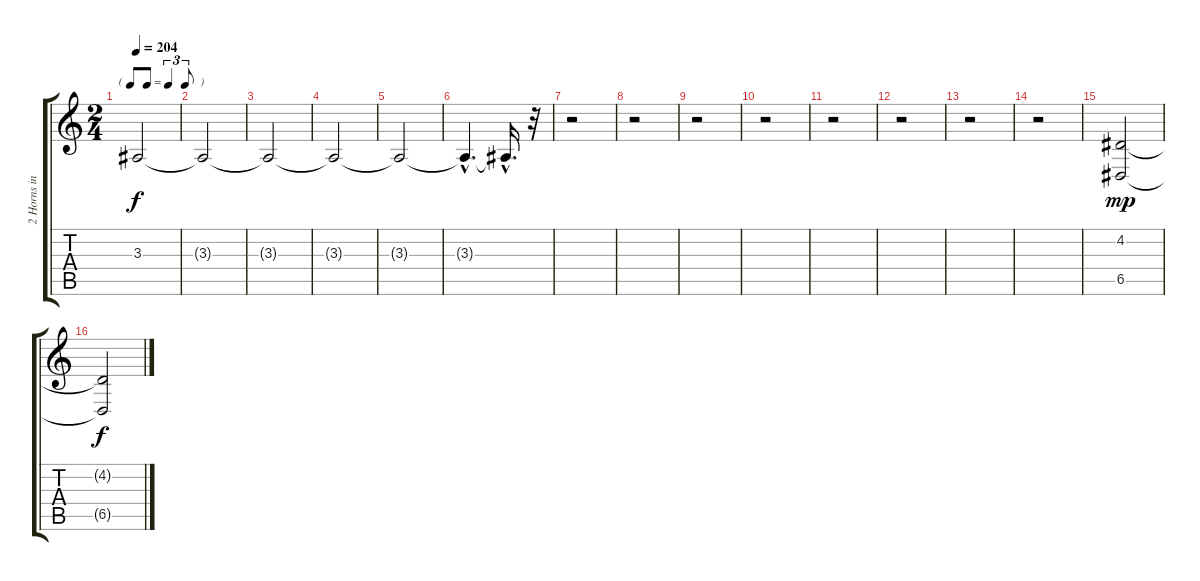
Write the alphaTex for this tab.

\track ("2 Horns in Eb" "2 Horns in") {instrument frenchhorn}
\staff {score tabs}
\tuning (E4 B3 G3 D3 A2 E2) {hide}
\ts (2 4)
\tf triplet8th
\tempo 204
\clef g2
\ks c
3.3{t}.2{dy f} |
3.3{t}.2 |
3.3{t}.2 |
3.3{t}.2 |
3.3{t}.2 |
3.3{hac t}.4{d} 3.3{hac t}.16{d} r.32 |
r.2 |
r.2 |
r.2 |
r.2 |
r.2 |
r.2 |
r.2 |
r.2 |
(4.2 6.5).2{dy mp} |
(4.2{t} 6.5{t}).2{dy f}
